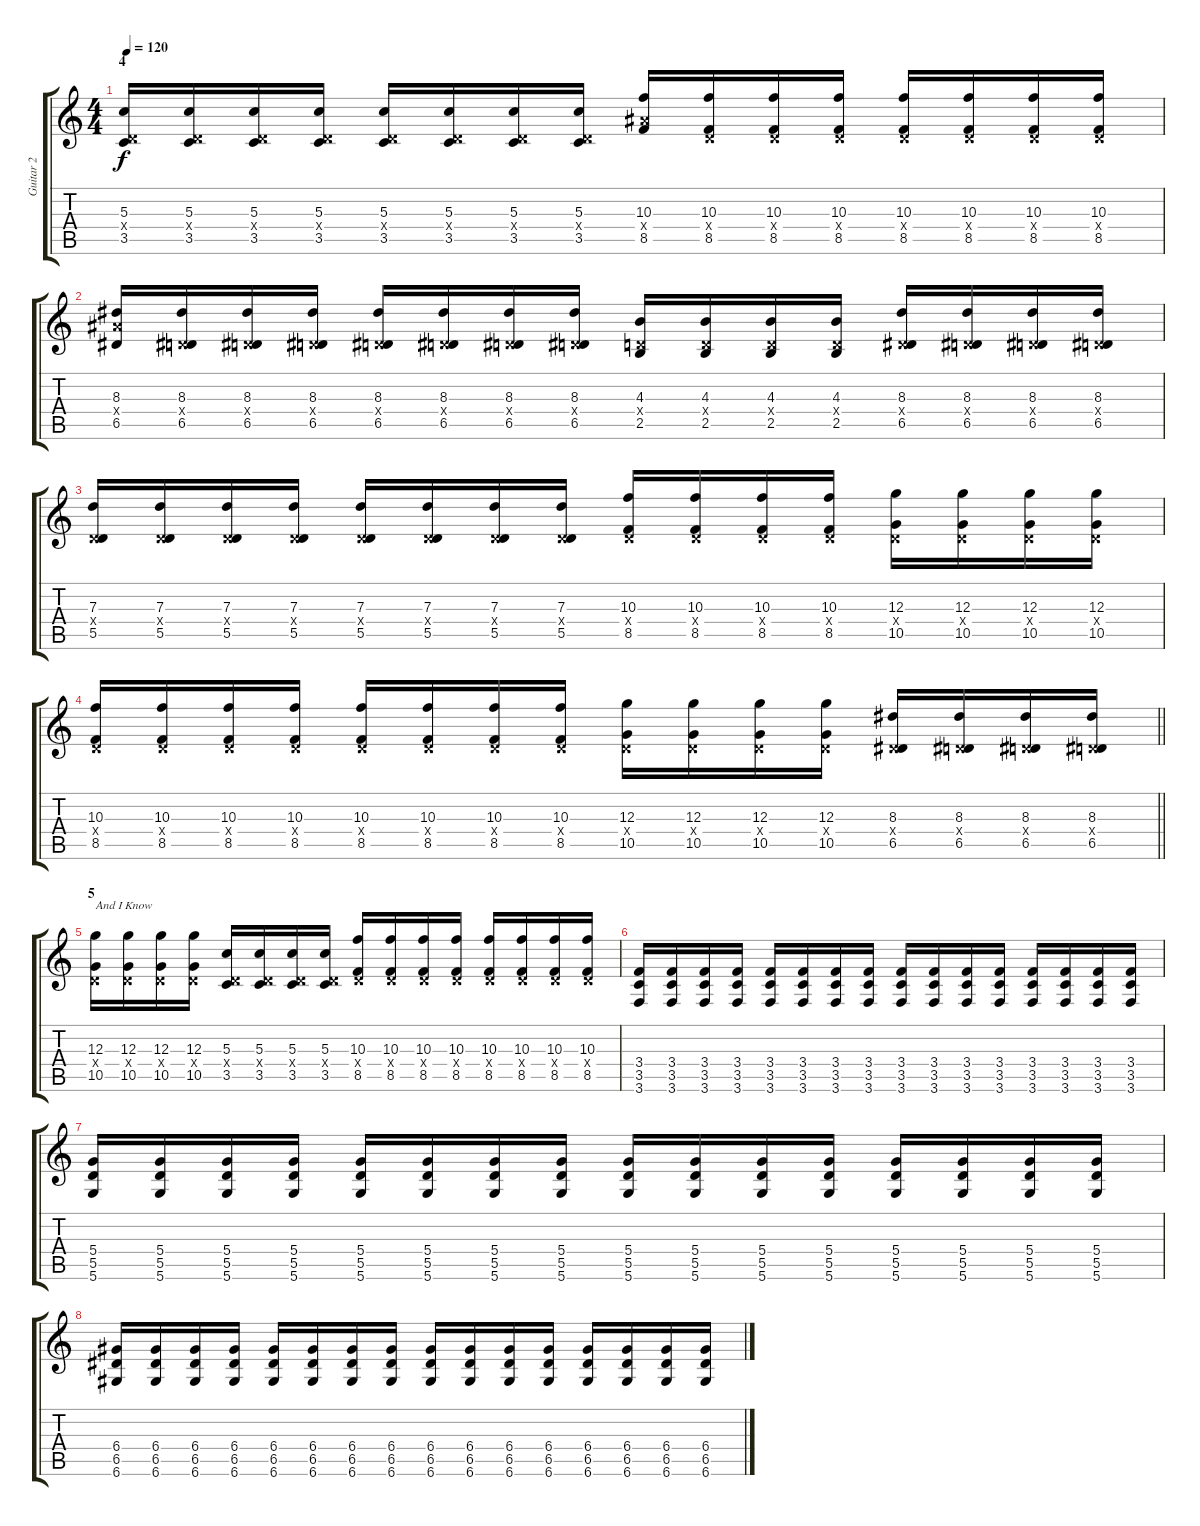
\track ("Guitar 2" "Guitar 2") {instrument overdrivenguitar}
\staff {score tabs}
\tuning (E4 B3 G3 D3 A2 D2) {hide}
\ts (4 4)
\section ("" "4")
\tempo 120
\clef g2
\ks c
(5.3 0.4{x} 3.5).16{dy f} (5.3 0.4{x} 3.5).16 (5.3 0.4{x} 3.5).16 (5.3 0.4{x} 3.5).16 (5.3 0.4{x} 3.5).16 (5.3 0.4{x} 3.5).16 (5.3 0.4{x} 3.5).16 (5.3 0.4{x} 3.5).16 (10.3 8.4{x} 8.5).16 (10.3 0.4{x} 8.5).16 (10.3 0.4{x} 8.5).16 (10.3 0.4{x} 8.5).16 (10.3 0.4{x} 8.5).16 (10.3 0.4{x} 8.5).16 (10.3 0.4{x} 8.5).16 (10.3 0.4{x} 8.5).16 |
(8.3 8.4{x} 6.5).16 (8.3 0.4{x} 6.5).16 (8.3 0.4{x} 6.5).16 (8.3 0.4{x} 6.5).16 (8.3 0.4{x} 6.5).16 (8.3 0.4{x} 6.5).16 (8.3 0.4{x} 6.5).16 (8.3 0.4{x} 6.5).16 (4.3 0.4{x} 2.5).16 (4.3 0.4{x} 2.5).16 (4.3 0.4{x} 2.5).16 (4.3 0.4{x} 2.5).16 (8.3 0.4{x} 6.5).16 (8.3 0.4{x} 6.5).16 (8.3 0.4{x} 6.5).16 (8.3 0.4{x} 6.5).16 |
(7.3 0.4{x} 5.5).16 (7.3 0.4{x} 5.5).16 (7.3 0.4{x} 5.5).16 (7.3 0.4{x} 5.5).16 (7.3 0.4{x} 5.5).16 (7.3 0.4{x} 5.5).16 (7.3 0.4{x} 5.5).16 (7.3 0.4{x} 5.5).16 (10.3 0.4{x} 8.5).16 (10.3 0.4{x} 8.5).16 (10.3 0.4{x} 8.5).16 (10.3 0.4{x} 8.5).16 (12.3 0.4{x} 10.5).16 (12.3 0.4{x} 10.5).16 (12.3 0.4{x} 10.5).16 (12.3 0.4{x} 10.5).16 |
\barLineRight lightlight
(10.3 0.4{x} 8.5).16 (10.3 0.4{x} 8.5).16 (10.3 0.4{x} 8.5).16 (10.3 0.4{x} 8.5).16 (10.3 0.4{x} 8.5).16 (10.3 0.4{x} 8.5).16 (10.3 0.4{x} 8.5).16 (10.3 0.4{x} 8.5).16 (12.3 0.4{x} 10.5).16 (12.3 0.4{x} 10.5).16 (12.3 0.4{x} 10.5).16 (12.3 0.4{x} 10.5).16 (8.3 0.4{x} 6.5).16 (8.3 0.4{x} 6.5).16 (8.3 0.4{x} 6.5).16 (8.3 0.4{x} 6.5).16 |
\section ("" "5")
(12.3 0.4{x} 10.5).16{txt "And I Know" volume 13} (12.3 0.4{x} 10.5).16 (12.3 0.4{x} 10.5).16 (12.3 0.4{x} 10.5).16 (5.3 0.4{x} 3.5).16 (5.3 0.4{x} 3.5).16 (5.3 0.4{x} 3.5).16 (5.3 0.4{x} 3.5).16 (10.3 0.4{x} 8.5).16 (10.3 0.4{x} 8.5).16 (10.3 0.4{x} 8.5).16 (10.3 0.4{x} 8.5).16 (10.3 0.4{x} 8.5).16 (10.3 0.4{x} 8.5).16 (10.3 0.4{x} 8.5).16 (10.3 0.4{x} 8.5).16 |
(3.4 3.5 3.6).16 (3.4 3.5 3.6).16 (3.4 3.5 3.6).16 (3.4 3.5 3.6).16 (3.4 3.5 3.6).16 (3.4 3.5 3.6).16 (3.4 3.5 3.6).16 (3.4 3.5 3.6).16 (3.4 3.5 3.6).16 (3.4 3.5 3.6).16 (3.4 3.5 3.6).16 (3.4 3.5 3.6).16 (3.4 3.5 3.6).16 (3.4 3.5 3.6).16 (3.4 3.5 3.6).16 (3.4 3.5 3.6).16 |
(5.4 5.5 5.6).16 (5.4 5.5 5.6).16 (5.4 5.5 5.6).16 (5.4 5.5 5.6).16 (5.4 5.5 5.6).16 (5.4 5.5 5.6).16 (5.4 5.5 5.6).16 (5.4 5.5 5.6).16 (5.4 5.5 5.6).16 (5.4 5.5 5.6).16 (5.4 5.5 5.6).16 (5.4 5.5 5.6).16 (5.4 5.5 5.6).16 (5.4 5.5 5.6).16 (5.4 5.5 5.6).16 (5.4 5.5 5.6).16 |
(6.4 6.5 6.6).16 (6.4 6.5 6.6).16 (6.4 6.5 6.6).16 (6.4 6.5 6.6).16 (6.4 6.5 6.6).16 (6.4 6.5 6.6).16 (6.4 6.5 6.6).16 (6.4 6.5 6.6).16 (6.4 6.5 6.6).16 (6.4 6.5 6.6).16 (6.4 6.5 6.6).16 (6.4 6.5 6.6).16 (6.4 6.5 6.6).16 (6.4 6.5 6.6).16 (6.4 6.5 6.6).16 (6.4 6.5 6.6).16
